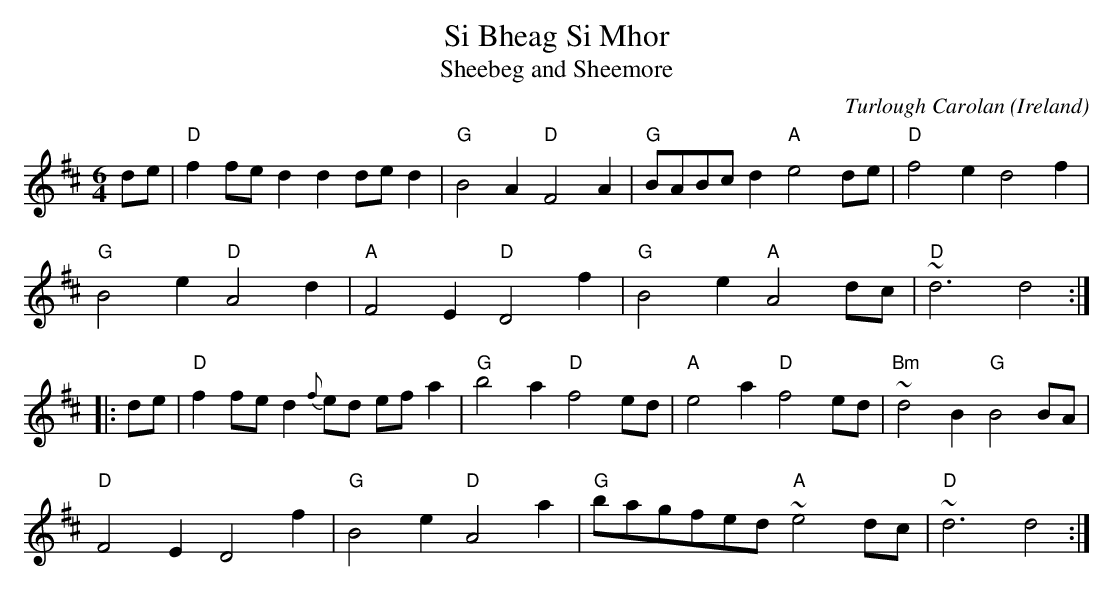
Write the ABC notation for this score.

X:1
T:Si Bheag Si Mhor
T:Sheebeg and Sheemore
O:Ireland
C:Turlough Carolan
M:6/4
L:1/8
K:D
de|\
"D"f2fe d2 d2de d2|"G"B4A2 "D"F4 A2|\
"G"BABc d2 "A"e4 de|"D"f4 e2 d4 f2|
"G"B4e2 "D"A4d2| "A"F4E2 "D"D4f2|"G"B4e2 "A"A4dc|"D"~d6 d4:|
|:de|\
"D"f2 fe d2 {f}ed efa2|"G"b4 a2 "D"f4ed| "A"e4a2 "D"f4ed|"Bm"~d4B2 "G"B4BA|
"D"F4E2 D4f2|\
"G"B4e2 "D"A4a2|"G"bagfed "A"~e4 dc|"D"~d6 d4:|
